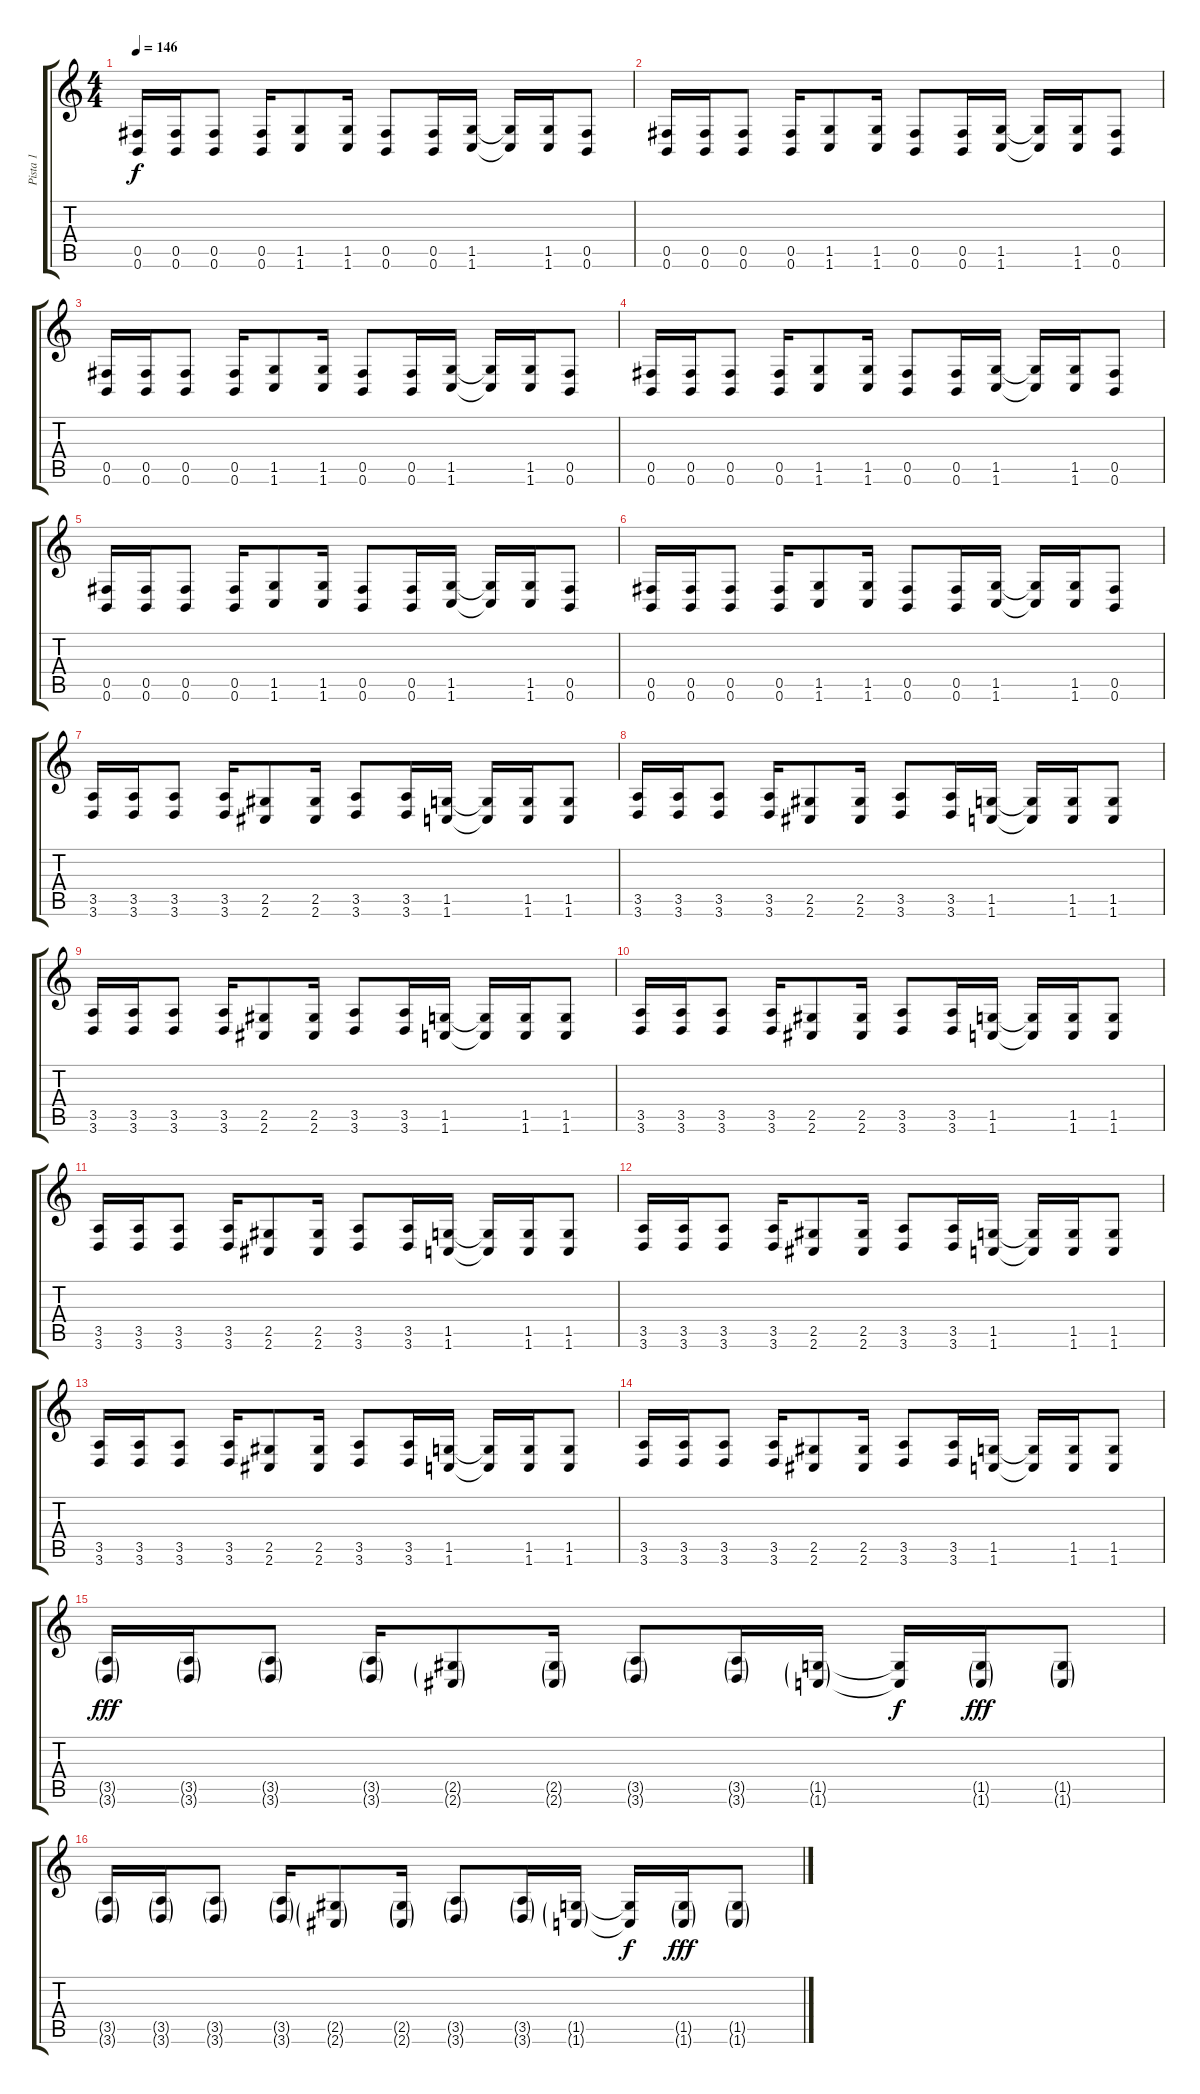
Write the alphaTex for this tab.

\track ("Pista 1" "Pista 1") {instrument distortionguitar}
\staff {score tabs}
\tuning (Db4 Ab3 E3 B2 Gb2 B1) {hide}
\ts (4 4)
\tempo 146
\clef g2
\ks c
(0.5 0.6).16{dy f} (0.5 0.6).16 (0.5 0.6).8 (0.5 0.6).16 (1.5 1.6).8 (1.5 1.6).16 (0.5 0.6).8 (0.5 0.6).16 (1.5 1.6).16 (1.5{t} 1.6{t}).16 (1.5 1.6).16 (0.5 0.6).8 |
(0.5 0.6).16 (0.5 0.6).16 (0.5 0.6).8 (0.5 0.6).16 (1.5 1.6).8 (1.5 1.6).16 (0.5 0.6).8 (0.5 0.6).16 (1.5 1.6).16 (1.5{t} 1.6{t}).16 (1.5 1.6).16 (0.5 0.6).8 |
(0.5 0.6).16 (0.5 0.6).16 (0.5 0.6).8 (0.5 0.6).16 (1.5 1.6).8 (1.5 1.6).16 (0.5 0.6).8 (0.5 0.6).16 (1.5 1.6).16 (1.5{t} 1.6{t}).16 (1.5 1.6).16 (0.5 0.6).8 |
(0.5 0.6).16 (0.5 0.6).16 (0.5 0.6).8 (0.5 0.6).16 (1.5 1.6).8 (1.5 1.6).16 (0.5 0.6).8 (0.5 0.6).16 (1.5 1.6).16 (1.5{t} 1.6{t}).16 (1.5 1.6).16 (0.5 0.6).8 |
(0.5 0.6).16 (0.5 0.6).16 (0.5 0.6).8 (0.5 0.6).16 (1.5 1.6).8 (1.5 1.6).16 (0.5 0.6).8 (0.5 0.6).16 (1.5 1.6).16 (1.5{t} 1.6{t}).16 (1.5 1.6).16 (0.5 0.6).8 |
(0.5 0.6).16 (0.5 0.6).16 (0.5 0.6).8 (0.5 0.6).16 (1.5 1.6).8 (1.5 1.6).16 (0.5 0.6).8 (0.5 0.6).16 (1.5 1.6).16 (1.5{t} 1.6{t}).16 (1.5 1.6).16 (0.5 0.6).8 |
(3.5 3.6).16 (3.5 3.6).16 (3.5 3.6).8 (3.5 3.6).16 (2.5 2.6).8 (2.5 2.6).16 (3.5 3.6).8 (3.5 3.6).16 (1.5 1.6).16 (1.5{t} 1.6{t}).16 (1.5 1.6).16 (1.5 1.6).8 |
(3.5 3.6).16 (3.5 3.6).16 (3.5 3.6).8 (3.5 3.6).16 (2.5 2.6).8 (2.5 2.6).16 (3.5 3.6).8 (3.5 3.6).16 (1.5 1.6).16 (1.5{t} 1.6{t}).16 (1.5 1.6).16 (1.5 1.6).8 |
(3.5 3.6).16 (3.5 3.6).16 (3.5 3.6).8 (3.5 3.6).16 (2.5 2.6).8 (2.5 2.6).16 (3.5 3.6).8 (3.5 3.6).16 (1.5 1.6).16 (1.5{t} 1.6{t}).16 (1.5 1.6).16 (1.5 1.6).8 |
(3.5 3.6).16 (3.5 3.6).16 (3.5 3.6).8 (3.5 3.6).16 (2.5 2.6).8 (2.5 2.6).16 (3.5 3.6).8 (3.5 3.6).16 (1.5 1.6).16 (1.5{t} 1.6{t}).16 (1.5 1.6).16 (1.5 1.6).8 |
(3.5 3.6).16 (3.5 3.6).16 (3.5 3.6).8 (3.5 3.6).16 (2.5 2.6).8 (2.5 2.6).16 (3.5 3.6).8 (3.5 3.6).16 (1.5 1.6).16 (1.5{t} 1.6{t}).16 (1.5 1.6).16 (1.5 1.6).8 |
(3.5 3.6).16 (3.5 3.6).16 (3.5 3.6).8 (3.5 3.6).16 (2.5 2.6).8 (2.5 2.6).16 (3.5 3.6).8 (3.5 3.6).16 (1.5 1.6).16 (1.5{t} 1.6{t}).16 (1.5 1.6).16 (1.5 1.6).8 |
(3.5 3.6).16 (3.5 3.6).16 (3.5 3.6).8 (3.5 3.6).16 (2.5 2.6).8 (2.5 2.6).16 (3.5 3.6).8 (3.5 3.6).16 (1.5 1.6).16 (1.5{t} 1.6{t}).16 (1.5 1.6).16 (1.5 1.6).8 |
(3.5 3.6).16 (3.5 3.6).16 (3.5 3.6).8 (3.5 3.6).16 (2.5 2.6).8 (2.5 2.6).16 (3.5 3.6).8 (3.5 3.6).16 (1.5 1.6).16 (1.5{t} 1.6{t}).16 (1.5 1.6).16 (1.5 1.6).8 |
(3.5{g} 3.6{g}).16{dy fff} (3.5{g} 3.6{g}).16 (3.5{g} 3.6{g}).8 (3.5{g} 3.6{g}).16 (2.5{g} 2.6{g}).8 (2.5{g} 2.6{g}).16 (3.5{g} 3.6{g}).8 (3.5{g} 3.6{g}).16 (1.5{g} 1.6{g}).16 (1.5{t} 1.6{t}).16{dy f} (1.5{g} 1.6{g}).16{dy fff} (1.5{g} 1.6{g}).8 |
(3.5{g} 3.6{g}).16 (3.5{g} 3.6{g}).16 (3.5{g} 3.6{g}).8 (3.5{g} 3.6{g}).16 (2.5{g} 2.6{g}).8 (2.5{g} 2.6{g}).16 (3.5{g} 3.6{g}).8 (3.5{g} 3.6{g}).16 (1.5{g} 1.6{g}).16 (1.5{t} 1.6{t}).16{dy f} (1.5{g} 1.6{g}).16{dy fff} (1.5{g} 1.6{g}).8
